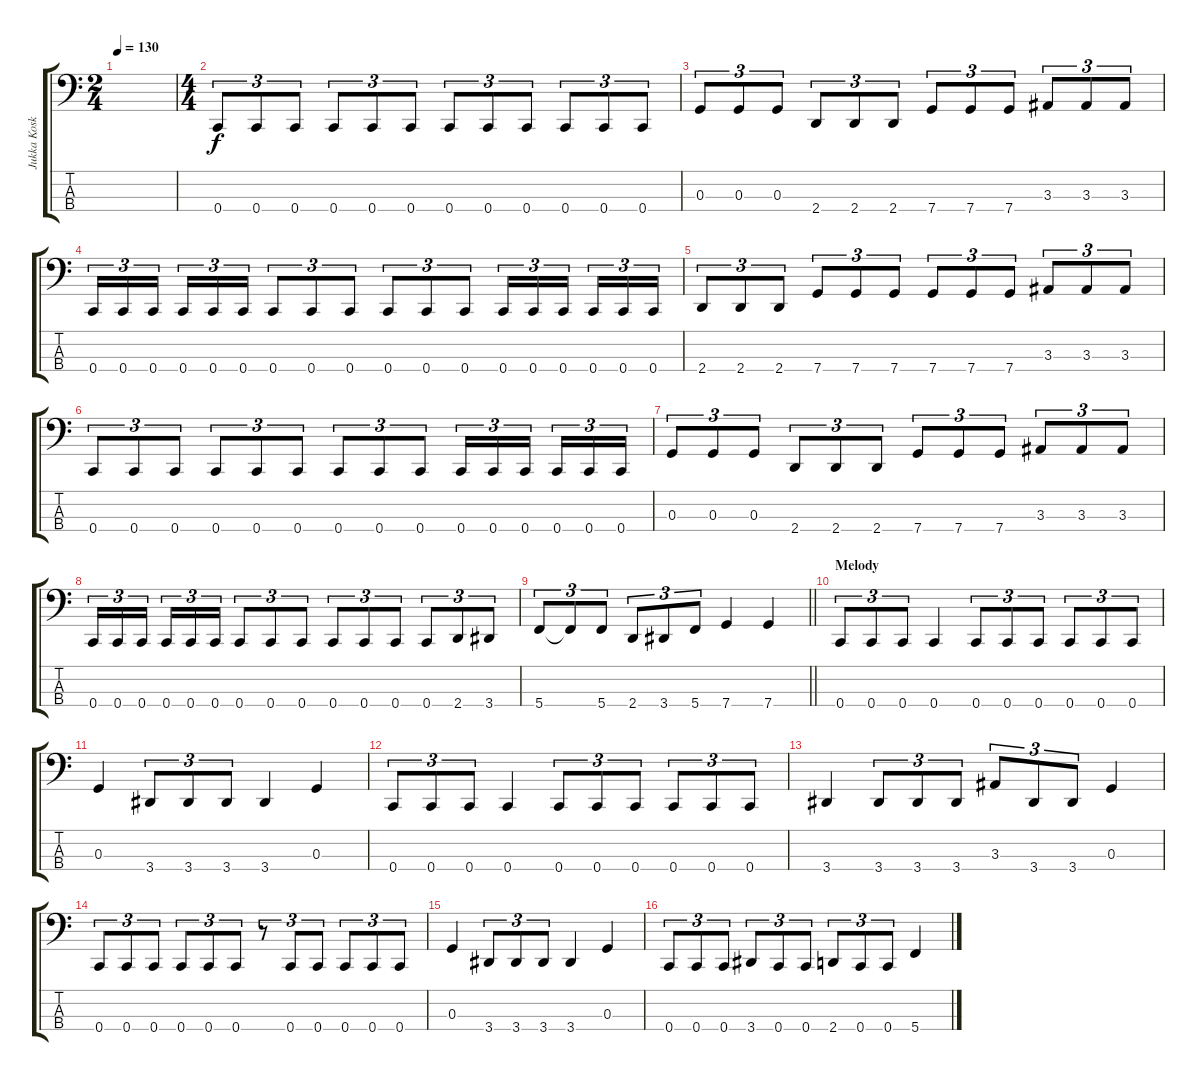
\track ("Jukka Koskinen" "Jukka Kosk") {instrument electricbassfinger}
\staff {score tabs}
\tuning (F2 C2 G1 C1) {hide}
\ts (2 4)
\tempo 130
\clef f4
\ks c
|
\ts (4 4)
0.4.8{tu (3 2)} 0.4.8{tu (3 2)} 0.4.8{tu (3 2)} 0.4.8{tu (3 2)} 0.4.8{tu (3 2)} 0.4.8{tu (3 2)} 0.4.8{tu (3 2)} 0.4.8{tu (3 2)} 0.4.8{tu (3 2)} 0.4.8{tu (3 2)} 0.4.8{tu (3 2)} 0.4.8{tu (3 2)} |
0.3.8{tu (3 2)} 0.3.8{tu (3 2)} 0.3.8{tu (3 2)} 2.4.8{tu (3 2)} 2.4.8{tu (3 2)} 2.4.8{tu (3 2)} 7.4.8{tu (3 2)} 7.4.8{tu (3 2)} 7.4.8{tu (3 2)} 3.3.8{tu (3 2)} 3.3.8{tu (3 2)} 3.3.8{tu (3 2)} |
0.4.16{tu (3 2)} 0.4.16{tu (3 2)} 0.4.16{tu (3 2) beam splitsecondary} 0.4.16{tu (3 2)} 0.4.16{tu (3 2)} 0.4.16{tu (3 2)} 0.4.8{tu (3 2)} 0.4.8{tu (3 2)} 0.4.8{tu (3 2)} 0.4.8{tu (3 2)} 0.4.8{tu (3 2)} 0.4.8{tu (3 2)} 0.4.16{tu (3 2)} 0.4.16{tu (3 2)} 0.4.16{tu (3 2) beam splitsecondary} 0.4.16{tu (3 2)} 0.4.16{tu (3 2)} 0.4.16{tu (3 2)} |
2.4.8{tu (3 2)} 2.4.8{tu (3 2)} 2.4.8{tu (3 2)} 7.4.8{tu (3 2)} 7.4.8{tu (3 2)} 7.4.8{tu (3 2)} 7.4.8{tu (3 2)} 7.4.8{tu (3 2)} 7.4.8{tu (3 2)} 3.3.8{tu (3 2)} 3.3.8{tu (3 2)} 3.3.8{tu (3 2)} |
0.4.8{tu (3 2)} 0.4.8{tu (3 2)} 0.4.8{tu (3 2)} 0.4.8{tu (3 2)} 0.4.8{tu (3 2)} 0.4.8{tu (3 2)} 0.4.8{tu (3 2)} 0.4.8{tu (3 2)} 0.4.8{tu (3 2)} 0.4.16{tu (3 2)} 0.4.16{tu (3 2)} 0.4.16{tu (3 2) beam splitsecondary} 0.4.16{tu (3 2)} 0.4.16{tu (3 2)} 0.4.16{tu (3 2)} |
0.3.8{tu (3 2)} 0.3.8{tu (3 2)} 0.3.8{tu (3 2)} 2.4.8{tu (3 2)} 2.4.8{tu (3 2)} 2.4.8{tu (3 2)} 7.4.8{tu (3 2)} 7.4.8{tu (3 2)} 7.4.8{tu (3 2)} 3.3.8{tu (3 2)} 3.3.8{tu (3 2)} 3.3.8{tu (3 2)} |
0.4.16{tu (3 2)} 0.4.16{tu (3 2)} 0.4.16{tu (3 2) beam splitsecondary} 0.4.16{tu (3 2)} 0.4.16{tu (3 2)} 0.4.16{tu (3 2)} 0.4.8{tu (3 2)} 0.4.8{tu (3 2)} 0.4.8{tu (3 2)} 0.4.8{tu (3 2)} 0.4.8{tu (3 2)} 0.4.8{tu (3 2)} 0.4.8{tu (3 2)} 2.4.8{tu (3 2)} 3.4.8{tu (3 2)} |
\barLineRight lightlight
5.4.8{tu (3 2)} 5.4{t}.8{tu (3 2)} 5.4.8{tu (3 2)} 2.4.8{tu (3 2)} 3.4.8{tu (3 2)} 5.4.8{tu (3 2)} 7.4.4 7.4.4 |
\section ("" "Melody")
0.4.8{tu (3 2)} 0.4.8{tu (3 2)} 0.4.8{tu (3 2)} 0.4.4 0.4.8{tu (3 2)} 0.4.8{tu (3 2)} 0.4.8{tu (3 2)} 0.4.8{tu (3 2)} 0.4.8{tu (3 2)} 0.4.8{tu (3 2)} |
0.3.4 3.4.8{tu (3 2)} 3.4.8{tu (3 2)} 3.4.8{tu (3 2)} 3.4.4 0.3.4 |
0.4.8{tu (3 2)} 0.4.8{tu (3 2)} 0.4.8{tu (3 2)} 0.4.4 0.4.8{tu (3 2)} 0.4.8{tu (3 2)} 0.4.8{tu (3 2)} 0.4.8{tu (3 2)} 0.4.8{tu (3 2)} 0.4.8{tu (3 2)} |
3.4.4 3.4.8{tu (3 2)} 3.4.8{tu (3 2)} 3.4.8{tu (3 2)} 3.3.8{tu (3 2)} 3.4.8{tu (3 2)} 3.4.8{tu (3 2)} 0.3.4 |
0.4.8{tu (3 2)} 0.4.8{tu (3 2)} 0.4.8{tu (3 2)} 0.4.8{tu (3 2)} 0.4.8{tu (3 2)} 0.4.8{tu (3 2)} r.8{tu (3 2)} 0.4.8{tu (3 2)} 0.4.8{tu (3 2)} 0.4.8{tu (3 2)} 0.4.8{tu (3 2)} 0.4.8{tu (3 2)} |
0.3.4 3.4.8{tu (3 2)} 3.4.8{tu (3 2)} 3.4.8{tu (3 2)} 3.4.4 0.3.4 |
0.4.8{tu (3 2)} 0.4.8{tu (3 2)} 0.4.8{tu (3 2)} 3.4.8{tu (3 2)} 0.4.8{tu (3 2)} 0.4.8{tu (3 2)} 2.4.8{tu (3 2)} 0.4.8{tu (3 2)} 0.4.8{tu (3 2)} 5.4.4
